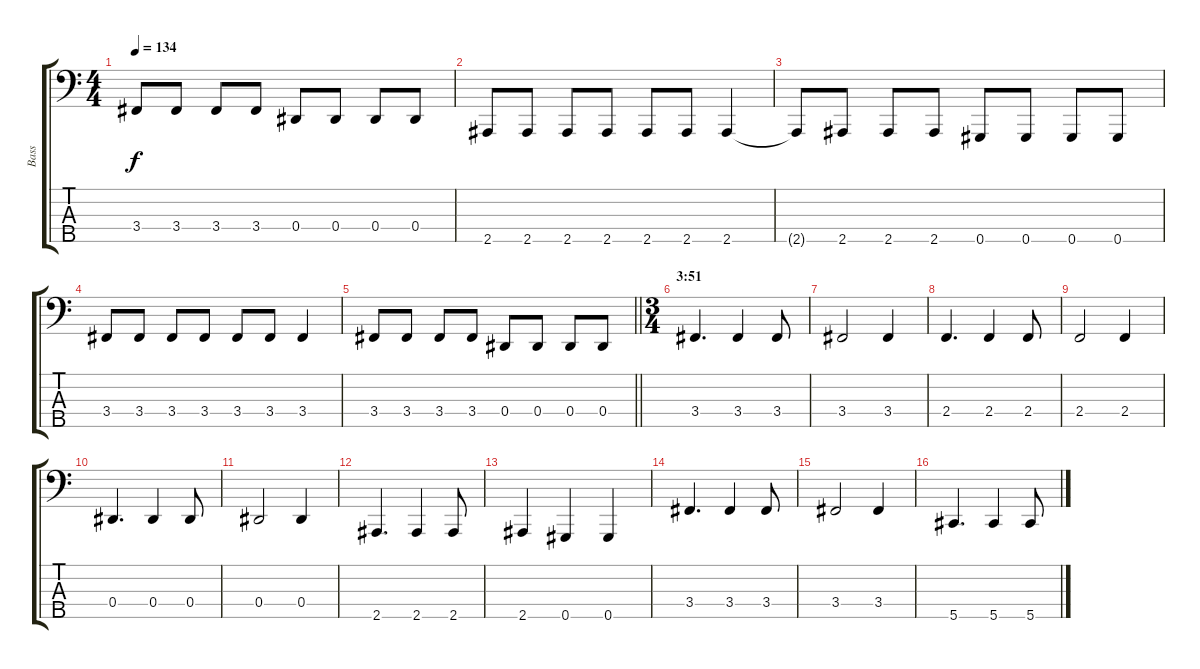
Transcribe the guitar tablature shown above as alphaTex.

\track ("Bass" "Bass") {instrument electricbassfinger}
\staff {score tabs}
\tuning (Gb2 Db2 Ab1 Eb1 Ab0) {hide}
\ts (4 4)
\tempo 134
\clef f4
\ks c
3.4.8{dy f} 3.4.8 3.4.8 3.4.8 0.4.8 0.4.8 0.4.8 0.4.8 |
2.5.8 2.5.8 2.5.8 2.5.8 2.5.8 2.5.8 2.5.4 |
2.5{t}.8 2.5.8 2.5.8 2.5.8 0.5.8 0.5.8 0.5.8 0.5.8 |
3.4.8 3.4.8 3.4.8 3.4.8 3.4.8 3.4.8 3.4.4 |
\barLineRight lightlight
3.4.8 3.4.8 3.4.8 3.4.8 0.4.8 0.4.8 0.4.8 0.4.8 |
\ts (3 4)
\section ("" "3:51")
3.4.4{d} 3.4.4 3.4.8 |
3.4.2 3.4.4 |
2.4.4{d} 2.4.4 2.4.8 |
2.4.2 2.4.4 |
0.4.4{d} 0.4.4 0.4.8 |
0.4.2 0.4.4 |
2.5.4{d} 2.5.4 2.5.8 |
2.5.4 0.5.4 0.5.4 |
3.4.4{d} 3.4.4 3.4.8 |
3.4.2 3.4.4 |
5.5.4{d} 5.5.4 5.5.8
